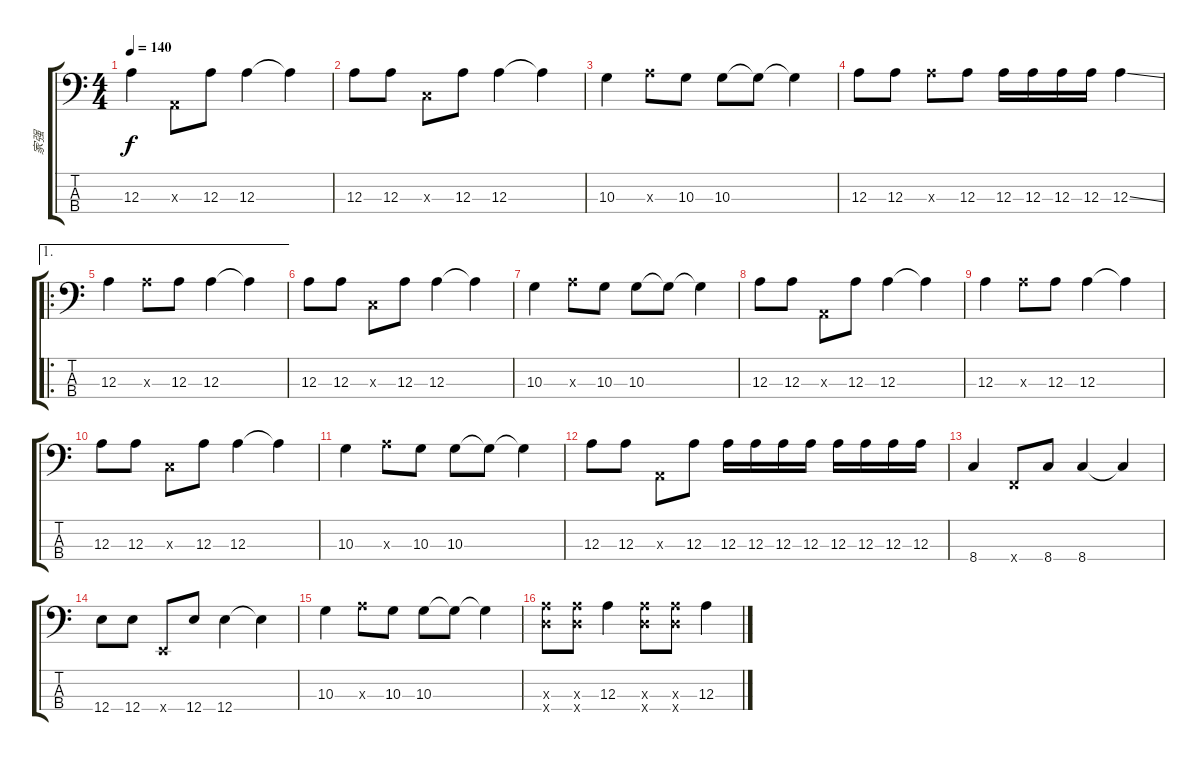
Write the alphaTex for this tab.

\track ("家强" "家强") {instrument electricbassfinger}
\staff {score tabs}
\tuning (G2 D2 A1 E1) {hide}
\ts (4 4)
\tempo 140
\clef f4
\ks c
12.3.4{dy f} 0.3{x}.8 12.3.8 12.3.4 12.3{t}.4 |
12.3.8 12.3.8 3.3{x}.8 12.3.8 12.3.4 12.3{t}.4 |
10.3.4 12.3{x}.8 10.3.8 10.3.8 10.3{t}.8 10.3{t}.4 |
12.3.8 12.3.8 12.3{x}.8 12.3.8 12.3.16 12.3.16 12.3.16 12.3.16 12.3{ss}.4 |
\ae 1
\ro
12.3.4 12.3{x}.8 12.3.8 12.3.4 12.3{t}.4 |
12.3.8 12.3.8 3.3{x}.8 12.3.8 12.3.4 12.3{t}.4 |
10.3.4 12.3{x}.8 10.3.8 10.3.8 10.3{t}.8 10.3{t}.4 |
12.3.8 12.3.8 0.3{x}.8 12.3.8 12.3.4 12.3{t}.4 |
12.3.4 12.3{x}.8 12.3.8 12.3.4 12.3{t}.4 |
12.3.8 12.3.8 3.3{x}.8 12.3.8 12.3.4 12.3{t}.4 |
10.3.4 12.3{x}.8 10.3.8 10.3.8 10.3{t}.8 10.3{t}.4 |
12.3.8 12.3.8 0.3{x}.8 12.3.8 12.3.16 12.3.16 12.3.16 12.3.16 12.3.16 12.3.16 12.3.16 12.3.16 |
8.4.4 1.4{x}.8 8.4.8 8.4.4 8.4{t}.4 |
12.4.8 12.4.8 0.4{x}.8 12.4.8 12.4.4 12.4{t}.4 |
10.3.4 12.3{x}.8 10.3.8 10.3.8 10.3{t}.8 10.3{t}.4 |
(12.3{x} 10.4{x}).8 (12.3{x} 10.4{x}).8 12.3.4 (12.3{x} 10.4{x}).8 (12.3{x} 10.4{x}).8 12.3.4
